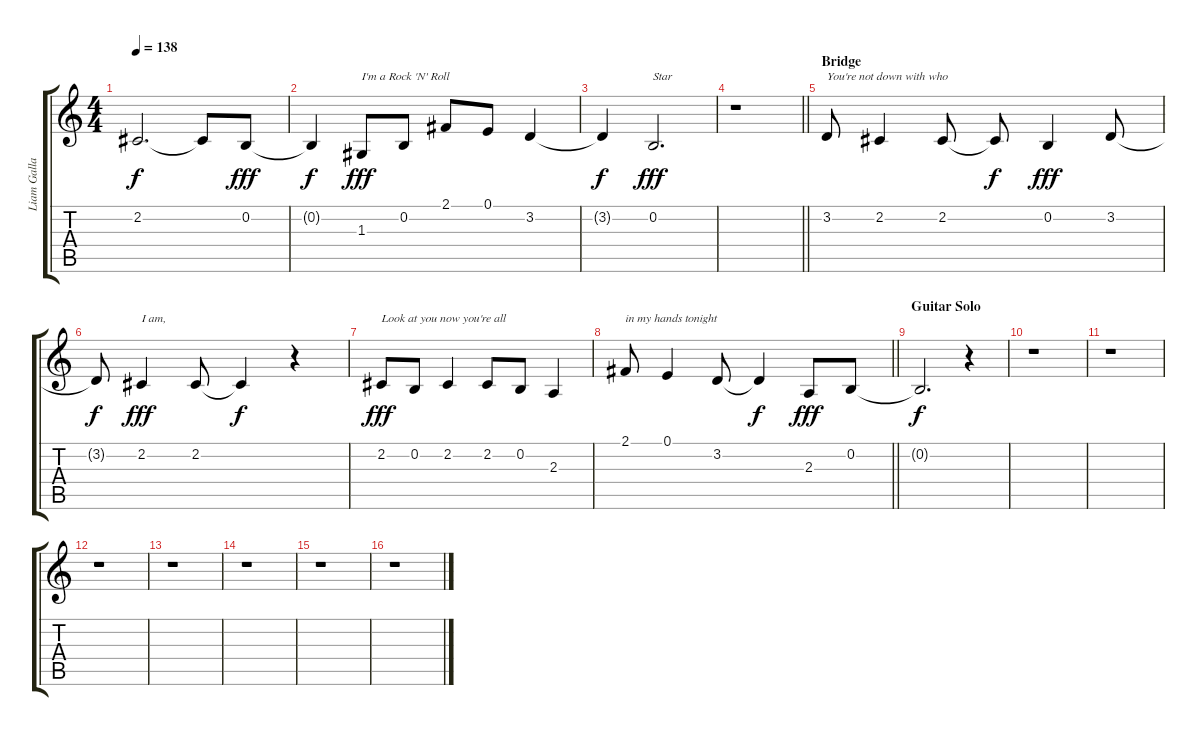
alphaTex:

\track ("Liam Gallagher" "Liam Galla") {instrument tenorsax}
\staff {score tabs}
\tuning (E4 B3 G3 D3 A2 E2) {hide}
\ts (4 4)
\tempo 138
\clef g2
\ks c
2.2{t}.2{d dy f} 2.2{t}.8 0.2.8{dy fff} |
0.2{t}.4{dy f} 1.3.8{txt "I'm a Rock 'N' Roll" dy fff} 0.2.8 2.1.8 0.1.8 3.2.4 |
3.2{t}.4{dy f} 0.2.2{d txt "Star" dy fff} |
\barLineRight lightlight
r.1 |
\section ("" "Bridge")
3.2.8{txt "You're not down with who"} 2.2.4 2.2.8 2.2{t}.8{dy f} 0.2.4{dy fff} 3.2.8 |
3.2{t}.8{dy f} 2.2.4{txt "I am," dy fff} 2.2.8 2.2{t}.4{dy f} r.4 |
2.2.8{txt "Look at you now you're all" dy fff} 0.2.8 2.2.4 2.2.8 0.2.8 2.3.4 |
\barLineRight lightlight
2.1.8{txt "in my hands tonight"} 0.1.4 3.2.8 3.2{t}.4{dy f} 2.3.8{dy fff} 0.2.8 |
\section ("" "Guitar Solo")
0.2{t}.2{d dy f} r.4 |
r.1 |
r.1 |
r.1 |
r.1 |
r.1 |
r.1 |
r.1
